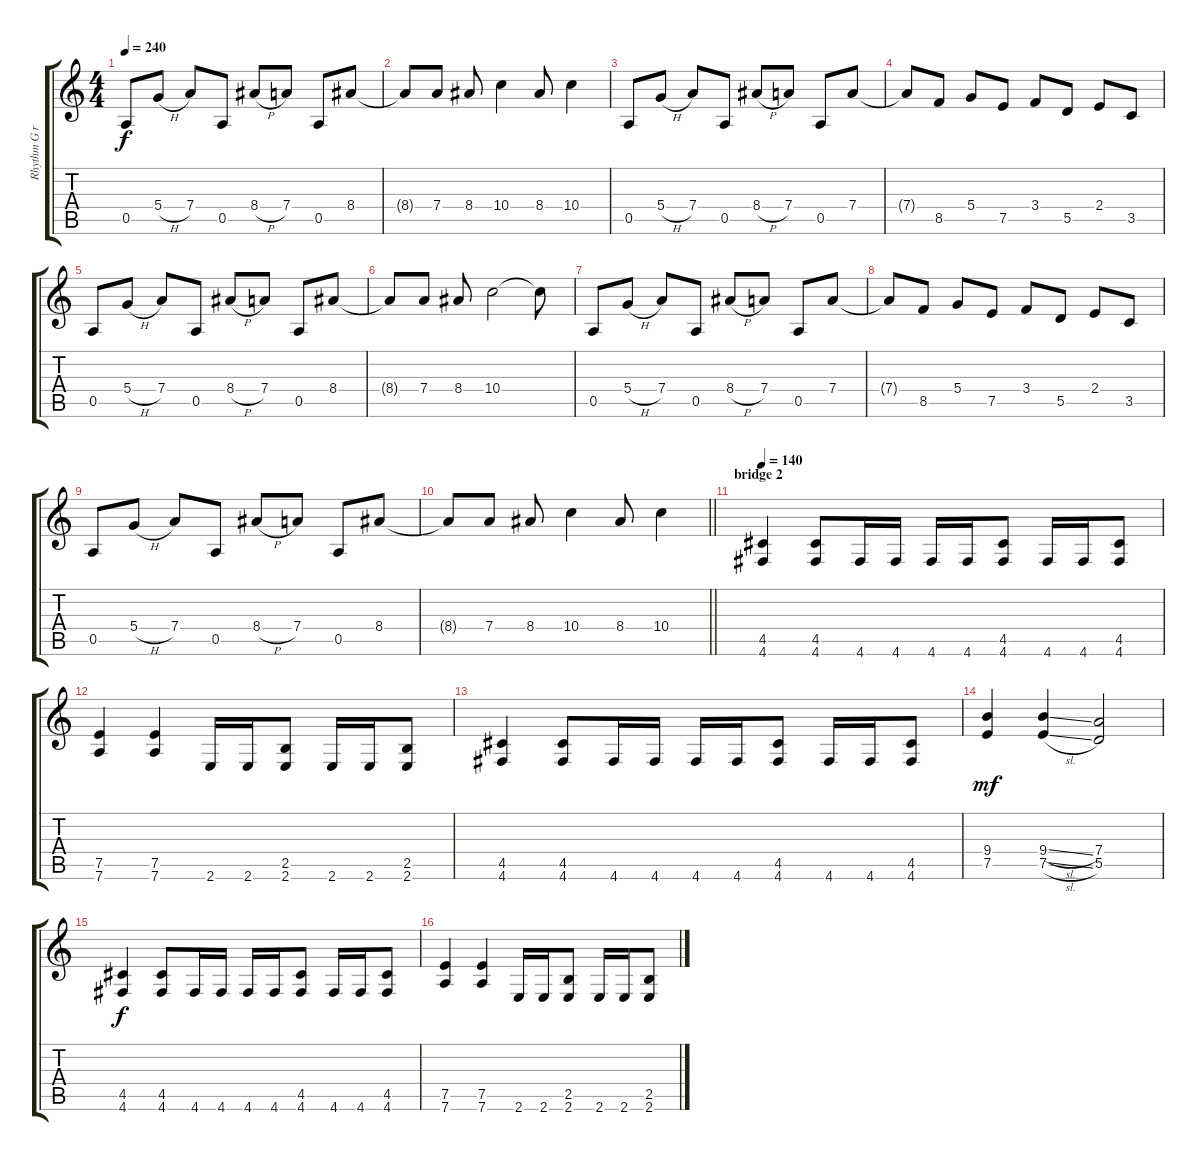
\track ("Rhythm G right" "Rhythm G r") {instrument distortionguitar}
\staff {score tabs}
\tuning (E4 B3 G3 D3 A2 D2) {hide}
\ts (4 4)
\tempo 240
\clef g2
\ks c
0.5.8{dy f} 5.4{h}.8 7.4.8 0.5.8 8.4{h}.8 7.4.8 0.5.8 8.4.8 |
8.4{t}.8 7.4.8 8.4.8 10.4.4 8.4.8 10.4.4 |
0.5.8 5.4{h}.8 7.4.8 0.5.8 8.4{h}.8 7.4.8 0.5.8 7.4.8 |
7.4{t}.8 8.5.8 5.4.8 7.5.8 3.4.8 5.5.8 2.4.8 3.5.8 |
0.5.8 5.4{h}.8 7.4.8 0.5.8 8.4{h}.8 7.4.8 0.5.8 8.4.8 |
8.4{t}.8 7.4.8 8.4.8 10.4.2 10.4{t}.8 |
0.5.8 5.4{h}.8 7.4.8 0.5.8 8.4{h}.8 7.4.8 0.5.8 7.4.8 |
7.4{t}.8 8.5.8 5.4.8 7.5.8 3.4.8 5.5.8 2.4.8 3.5.8 |
0.5.8 5.4{h}.8 7.4.8 0.5.8 8.4{h}.8 7.4.8 0.5.8 8.4.8 |
\barLineRight lightlight
8.4{t}.8 7.4.8 8.4.8 10.4.4 8.4.8 10.4.4 |
\section ("" "bridge 2")
\tempo 140
(4.5 4.6).4 (4.5 4.6).8 4.6.16 4.6.16 4.6.16 4.6.16 (4.5 4.6).8 4.6.16 4.6.16 (4.5 4.6).8 |
(7.5 7.6).4 (7.5 7.6).4 2.6.16 2.6.16 (2.5 2.6).8 2.6.16 2.6.16 (2.5 2.6).8 |
(4.5 4.6).4 (4.5 4.6).8 4.6.16 4.6.16 4.6.16 4.6.16 (4.5 4.6).8 4.6.16 4.6.16 (4.5 4.6).8 |
(9.4 7.5).4{dy mf} (9.4{sl} 7.5{sl}).4 (7.4 5.5).2 |
(4.5 4.6).4{dy f} (4.5 4.6).8 4.6.16 4.6.16 4.6.16 4.6.16 (4.5 4.6).8 4.6.16 4.6.16 (4.5 4.6).8 |
(7.5 7.6).4 (7.5 7.6).4 2.6.16 2.6.16 (2.5 2.6).8 2.6.16 2.6.16 (2.5 2.6).8
